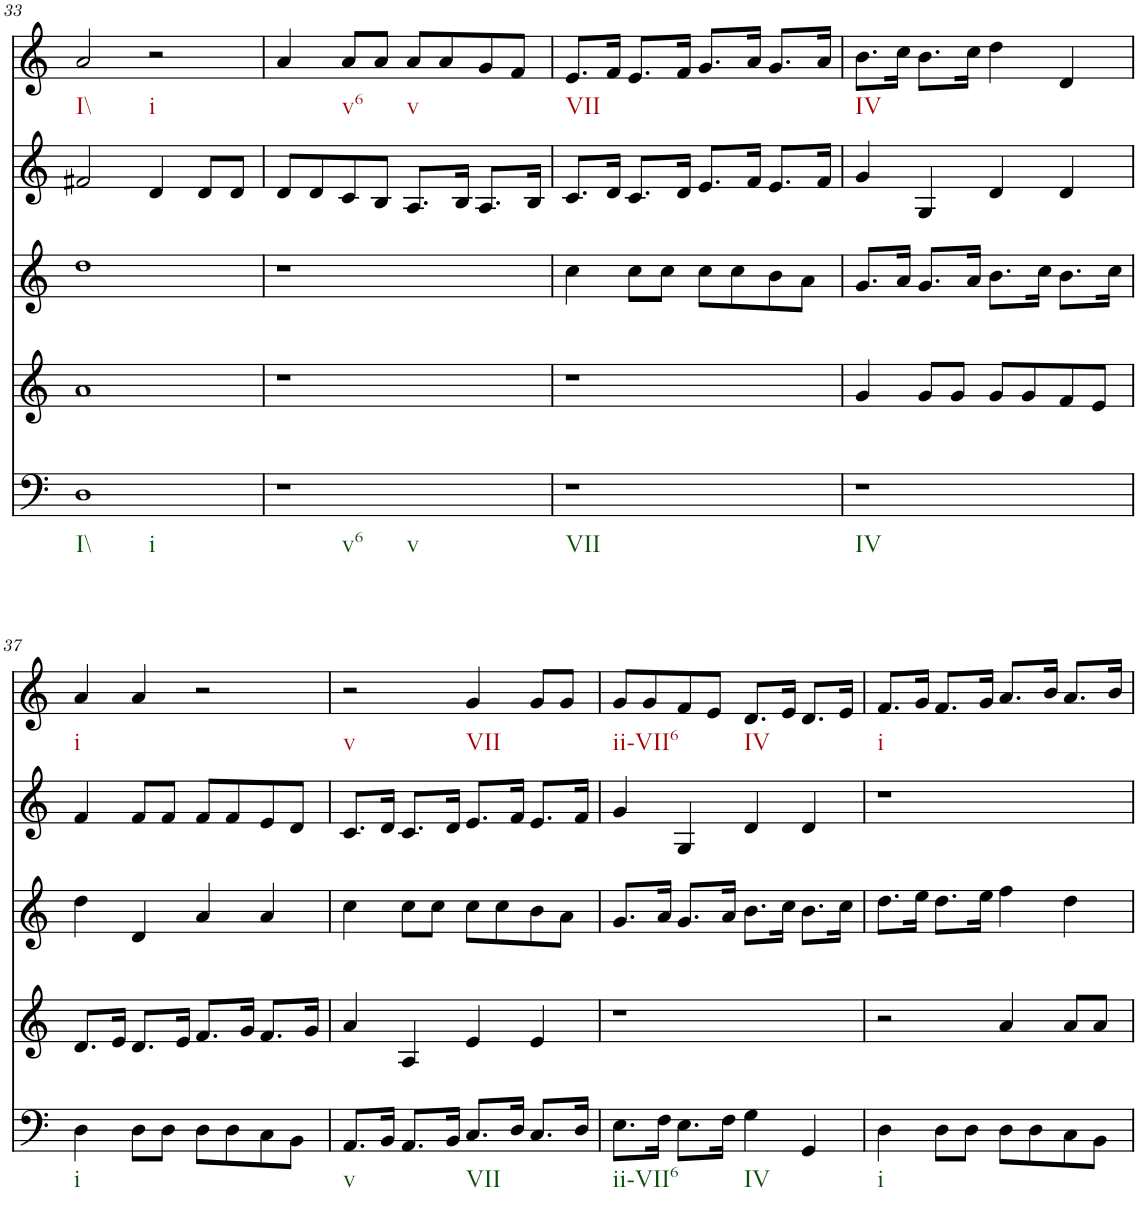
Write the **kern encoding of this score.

**kern	**kern	**kern	**kern	**kern
*part5	*part4	*part3	*part2	*part1
*staff5	*staff4	*staff3	*staff2	*staff1
*I"vox	*I"vox	*I"vox	*I"vox	*I"vox
!!LO:PB:g=z
*clefF4	*clefG2	*clefG2	*clefG2	*clefG2
*k[]	*k[]	*k[]	*k[]	*k[]
*M4/4	*M4/4	*M4/4	*M4/4	*M4/4
=33	=33	=33	=33	=33
1D	1a	1dd	2f#X/	2a/
.	.	.	4d/	2r
.	.	.	8d/L	.
.	.	.	8d/J	.
=34	=34	=34	=34	=34
1r	1r	1r	8d/L	4a/
.	.	.	8d/	.
.	.	.	8c/	8a/L
.	.	.	8B/J	8a/J
.	.	.	8.A/L	8a/L
.	.	.	.	8a/
.	.	.	16B/Jk	.
.	.	.	8.A/L	8g/
.	.	.	.	8f/J
.	.	.	16B/Jk	.
=35	=35	=35	=35	=35
1r	1r	4cc\	8.c/L	8.e/L
.	.	.	16d/Jk	16f/Jk
.	.	8cc\L	8.c/L	8.e/L
.	.	8cc\J	.	.
.	.	.	16d/Jk	16f/Jk
.	.	8cc\L	8.e/L	8.g/L
.	.	8cc\	.	.
.	.	.	16f/Jk	16a/Jk
.	.	8b\	8.e/L	8.g/L
.	.	8a\J	.	.
.	.	.	16f/Jk	16a/Jk
=36	=36	=36	=36	=36
1r	4g/	8.g/L	4g/	8.b\L
.	.	16a/Jk	.	16cc\Jk
.	8g/L	8.g/L	4G/	8.b\L
.	8g/J	.	.	.
.	.	16a/Jk	.	16cc\Jk
.	8g/L	8.b\L	4d/	4dd\
.	8g/	.	.	.
.	.	16cc\Jk	.	.
.	8f/	8.b\L	4d/	4d/
.	8e/J	.	.	.
.	.	16cc\Jk	.	.
!!LO:LB:g=z
=37	=37	=37	=37	=37
4D\	8.d/L	4dd\	4f/	4a/
.	16e/Jk	.	.	.
8D\L	8.d/L	4d/	8f/L	4a/
8D\J	.	.	8f/J	.
.	16e/Jk	.	.	.
8D\L	8.f/L	4a/	8f/L	2r
8D\	.	.	8f/	.
.	16g/Jk	.	.	.
8C\	8.f/L	4a/	8e/	.
8BB\J	.	.	8d/J	.
.	16g/Jk	.	.	.
=38	=38	=38	=38	=38
8.AA/L	4a/	4cc\	8.c/L	2r
16BB/Jk	.	.	16d/Jk	.
8.AA/L	4A/	8cc\L	8.c/L	.
.	.	8cc\J	.	.
16BB/Jk	.	.	16d/Jk	.
8.C/L	4e/	8cc\L	8.e/L	4g/
.	.	8cc\	.	.
16D/Jk	.	.	16f/Jk	.
8.C/L	4e/	8b\	8.e/L	8g/L
.	.	8a\J	.	8g/J
16D/Jk	.	.	16f/Jk	.
=39	=39	=39	=39	=39
8.E\L	1r	8.g/L	4g/	8g/L
.	.	.	.	8g/
16F\Jk	.	16a/Jk	.	.
8.E\L	.	8.g/L	4G/	8f/
.	.	.	.	8e/J
16F\Jk	.	16a/Jk	.	.
4G\	.	8.b\L	4d/	8.d/L
.	.	16cc\Jk	.	16e/Jk
4GG/	.	8.b\L	4d/	8.d/L
.	.	16cc\Jk	.	16e/Jk
=40	=40	=40	=40	=40
4D\	2r	8.dd\L	1r	8.f/L
.	.	16ee\Jk	.	16g/Jk
8D\L	.	8.dd\L	.	8.f/L
8D\J	.	.	.	.
.	.	16ee\Jk	.	16g/Jk
8D\L	4a/	4ff\	.	8.a/L
8D\	.	.	.	.
.	.	.	.	16b/Jk
8C\	8a/L	4dd\	.	8.a/L
8BB\J	8a/J	.	.	.
.	.	.	.	16b/Jk
=	=	=	=	=
*-	*-	*-	*-	*-
